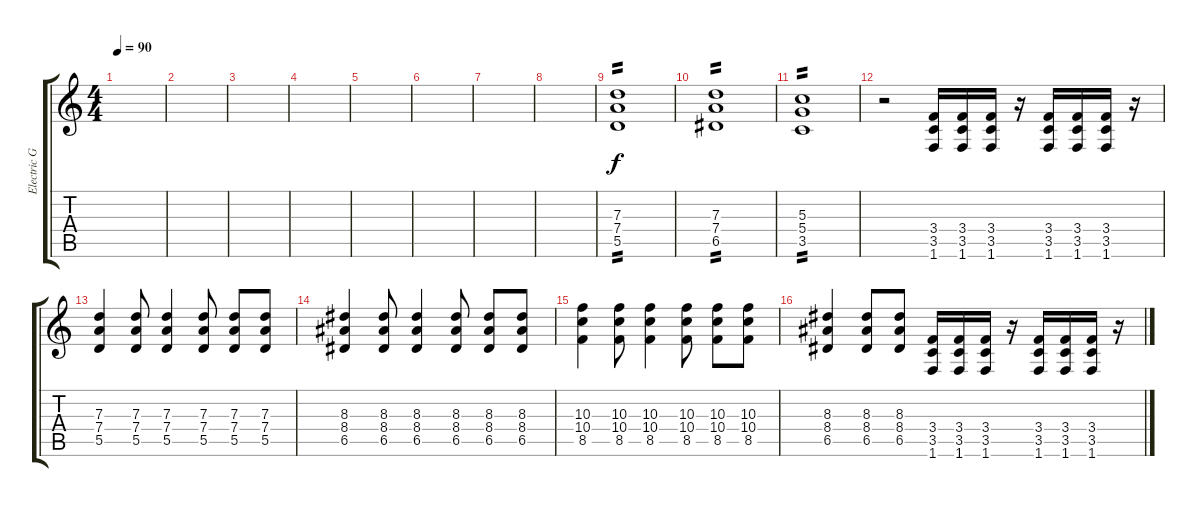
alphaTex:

\track ("Electric Guitar Standard Tuning" "Electric G") {instrument distortionguitar}
\staff {score tabs}
\tuning (E4 B3 G3 D3 A2 E2) {hide}
\ts (4 4)
\tempo 90
\clef g2
\ks c
|
|
|
|
|
|
|
|
(7.3 7.4 5.5).1{tp 2} |
(7.3 7.4 6.5).1{tp 2} |
(5.3 5.4 3.5).1{tp 2} |
r.2 (3.4 3.5 1.6).16 (3.4 3.5 1.6).16 (3.4 3.5 1.6).16 r.16 (3.4 3.5 1.6).16 (3.4 3.5 1.6).16 (3.4 3.5 1.6).16 r.16 |
(7.3 7.4 5.5).4 (7.3 7.4 5.5).8 (7.3 7.4 5.5).4 (7.3 7.4 5.5).8 (7.3 7.4 5.5).8 (7.3 7.4 5.5).8 |
(8.3 8.4 6.5).4 (8.3 8.4 6.5).8 (8.3 8.4 6.5).4 (8.3 8.4 6.5).8 (8.3 8.4 6.5).8 (8.3 8.4 6.5).8 |
(10.3 10.4 8.5).4 (10.3 10.4 8.5).8 (10.3 10.4 8.5).4 (10.3 10.4 8.5).8 (10.3 10.4 8.5).8 (10.3 10.4 8.5).8 |
(8.3 8.4 6.5).4 (8.3 8.4 6.5).8 (8.3 8.4 6.5).8 (3.4 3.5 1.6).16 (3.4 3.5 1.6).16 (3.4 3.5 1.6).16 r.16 (3.4 3.5 1.6).16 (3.4 3.5 1.6).16 (3.4 3.5 1.6).16 r.16
